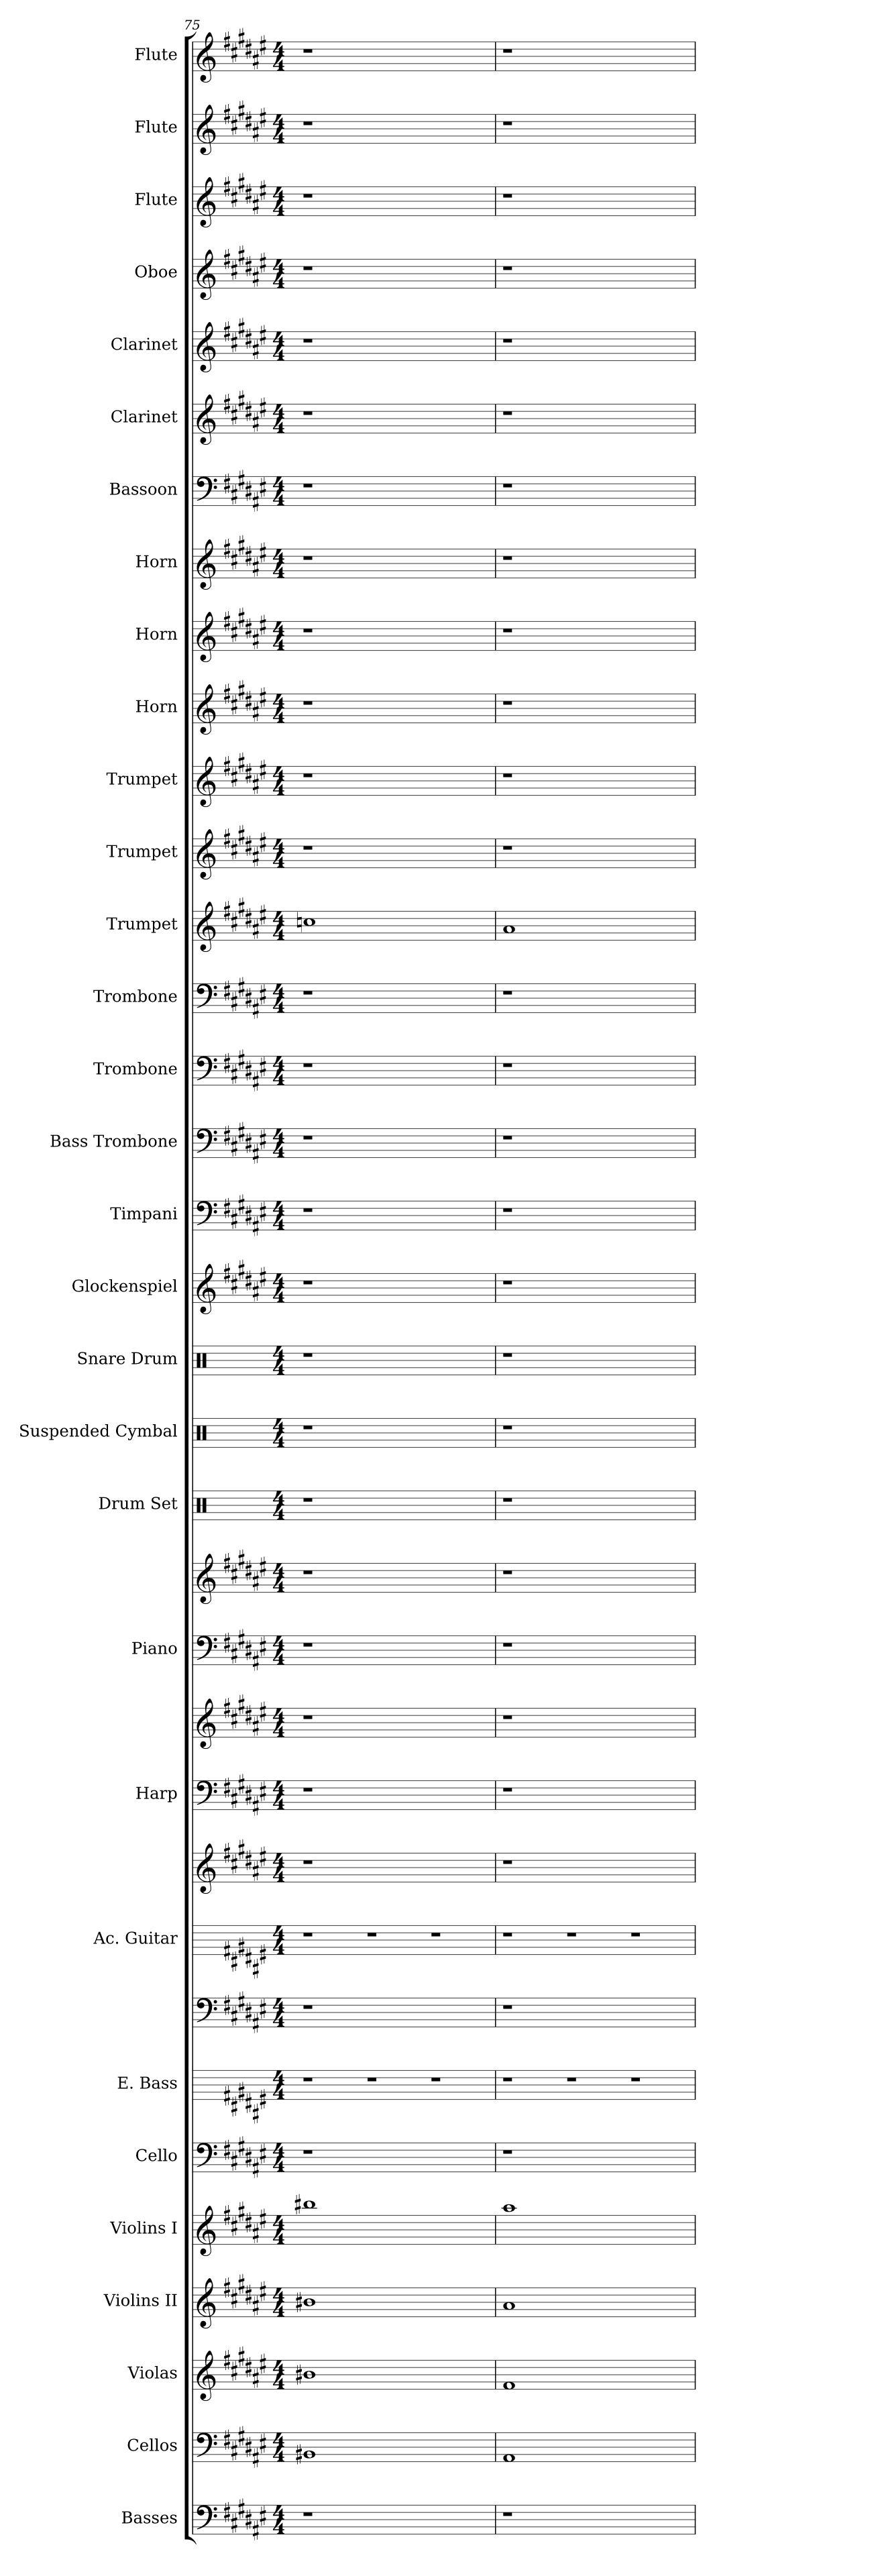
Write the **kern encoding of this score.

**kern	**kern	**kern	**kern	**kern	**kern	**kern	**kern	**kern	**kern	**kern	**kern	**kern	**kern	**kern	**kern	**kern	**kern	**kern	**kern	**kern	**kern	**kern	**kern	**kern	**kern	**kern	**kern	**kern	**kern	**kern	**kern	**kern	**kern	**kern
*part31	*part30	*part29	*part28	*part27	*part26	*part25	*part25	*part24	*part24	*part23	*part23	*part22	*part22	*part21	*part20	*part19	*part18	*part17	*part16	*part15	*part14	*part13	*part12	*part11	*part10	*part9	*part8	*part7	*part6	*part5	*part4	*part3	*part2	*part1
*staff35	*staff34	*staff33	*staff32	*staff31	*staff30	*staff29	*staff28	*staff27	*staff26	*staff25	*staff24	*staff23	*staff22	*staff21	*staff20	*staff19	*staff18	*staff17	*staff16	*staff15	*staff14	*staff13	*staff12	*staff11	*staff10	*staff9	*staff8	*staff7	*staff6	*staff5	*staff4	*staff3	*staff2	*staff1
*I"Basses	*I"Cellos	*I"Violas	*I"Violins II	*I"Violins I	*I"Cello	*I"E. Bass	*	*I"Ac. Guitar	*	*I"Harp	*	*I"Piano	*	*I"Drum Set	*I"Suspended Cymbal	*I"Snare Drum	*I"Glockenspiel	*I"Timpani	*I"Bass Trombone	*I"Trombone	*I"Trombone	*I"Trumpet	*I"Trumpet	*I"Trumpet	*I"Horn	*I"Horn	*I"Horn	*I"Bassoon	*I"Clarinet	*I"Clarinet	*I"Oboe	*I"Flute	*I"Flute	*I"Flute
*	*	*	*	*	*	*	*	*	*	*	*	*	*	*	*I'Cym	*I'Sn Dr	*	*	*	*	*	*	*	*	*	*	*	*	*	*	*	*	*	*
*clefF4	*clefF4	*clefG2	*clefG2	*clefG2	*clefF4	*	*clefF4	*	*clefG2	*clefF4	*clefG2	*clefF4	*clefG2	*clefX	*clefX	*clefX	*clefG2	*clefF4	*clefF4	*clefF4	*clefF4	*clefG2	*clefG2	*clefG2	*clefG2	*clefG2	*clefG2	*clefF4	*clefG2	*clefG2	*clefG2	*clefG2	*clefG2	*clefG2
*ITrd7c12	*	*	*	*	*	*ITrd7c12	*ITrd7c12	*ITrd7c12	*ITrd7c12	*	*	*	*	*	*	*	*ITrd-14c-24	*	*	*	*	*	*	*	*	*	*	*	*	*	*	*ITrd-7c-12	*	*
*k[f#c#g#d#a#e#]	*k[f#c#g#d#a#e#]	*k[f#c#g#d#a#e#]	*k[f#c#g#d#a#e#]	*k[f#c#g#d#a#e#]	*k[f#c#g#d#a#e#]	*k[f#c#g#d#a#e#]	*k[f#c#g#d#a#e#]	*k[f#c#g#d#a#e#]	*k[f#c#g#d#a#e#]	*k[f#c#g#d#a#e#]	*k[f#c#g#d#a#e#]	*k[f#c#g#d#a#e#]	*k[f#c#g#d#a#e#]	*	*	*	*k[f#c#g#d#a#e#]	*k[f#c#g#d#a#e#]	*k[f#c#g#d#a#e#]	*k[f#c#g#d#a#e#]	*k[f#c#g#d#a#e#]	*k[f#c#g#d#a#e#]	*k[f#c#g#d#a#e#]	*k[f#c#g#d#a#e#]	*k[f#c#g#d#a#e#]	*k[f#c#g#d#a#e#]	*k[f#c#g#d#a#e#]	*k[f#c#g#d#a#e#]	*k[f#c#g#d#a#e#]	*k[f#c#g#d#a#e#]	*k[f#c#g#d#a#e#]	*k[f#c#g#d#a#e#]	*k[f#c#g#d#a#e#]	*k[f#c#g#d#a#e#]
*F#:	*F#:	*F#:	*F#:	*F#:	*F#:	*F#:	*F#:	*F#:	*F#:	*F#:	*F#:	*F#:	*F#:	*	*	*	*F#:	*F#:	*F#:	*F#:	*F#:	*F#:	*F#:	*F#:	*F#:	*F#:	*F#:	*F#:	*F#:	*F#:	*F#:	*F#:	*F#:	*F#:
*M4/4	*M4/4	*M4/4	*M4/4	*M4/4	*M4/4	*M4/4	*M4/4	*M4/4	*M4/4	*M4/4	*M4/4	*M4/4	*M4/4	*M4/4	*M4/4	*M4/4	*M4/4	*M4/4	*M4/4	*M4/4	*M4/4	*M4/4	*M4/4	*M4/4	*M4/4	*M4/4	*M4/4	*M4/4	*M4/4	*M4/4	*M4/4	*M4/4	*M4/4	*M4/4
=75	=75	=75	=75	=75	=75	=75	=75	=75	=75	=75	=75	=75	=75	=75	=75	=75	=75	=75	=75	=75	=75	=75	=75	=75	=75	=75	=75	=75	=75	=75	=75	=75	=75	=75
1r	1BB#X	1b#X	1b#X	1bb#X	1r	1r	1r	1r	1r	1r	1r	1r	1r	1r	1r	1r	1r	1r	1r	1r	1r	1ccn	1r	1r	1r	1r	1r	1r	1r	1r	1r	1r	1r	1r
0ryy	0ryy	0ryy	0ryy	0ryy	0ryy	1r	0ryy	1r	0ryy	0ryy	0ryy	0ryy	0ryy	0ryy	0ryy	0ryy	0ryy	0ryy	0ryy	0ryy	0ryy	0ryy	0ryy	0ryy	0ryy	0ryy	0ryy	0ryy	0ryy	0ryy	0ryy	0ryy	0ryy	0ryy
.	.	.	.	.	.	1r	.	1r	.	.	.	.	.	.	.	.	.	.	.	.	.	.	.	.	.	.	.	.	.	.	.	.	.	.
=76	=76	=76	=76	=76	=76	=76	=76	=76	=76	=76	=76	=76	=76	=76	=76	=76	=76	=76	=76	=76	=76	=76	=76	=76	=76	=76	=76	=76	=76	=76	=76	=76	=76	=76
1r	1AA#	1f#	1a#	1aa#	1r	1r	1r	1r	1r	1r	1r	1r	1r	1r	1r	1r	1r	1r	1r	1r	1r	1a#	1r	1r	1r	1r	1r	1r	1r	1r	1r	1r	1r	1r
0ryy	0ryy	0ryy	0ryy	0ryy	0ryy	1r	0ryy	1r	0ryy	0ryy	0ryy	0ryy	0ryy	0ryy	0ryy	0ryy	0ryy	0ryy	0ryy	0ryy	0ryy	0ryy	0ryy	0ryy	0ryy	0ryy	0ryy	0ryy	0ryy	0ryy	0ryy	0ryy	0ryy	0ryy
.	.	.	.	.	.	1r	.	1r	.	.	.	.	.	.	.	.	.	.	.	.	.	.	.	.	.	.	.	.	.	.	.	.	.	.
=	=	=	=	=	=	=	=	=	=	=	=	=	=	=	=	=	=	=	=	=	=	=	=	=	=	=	=	=	=	=	=	=	=	=
*-	*-	*-	*-	*-	*-	*-	*-	*-	*-	*-	*-	*-	*-	*-	*-	*-	*-	*-	*-	*-	*-	*-	*-	*-	*-	*-	*-	*-	*-	*-	*-	*-	*-	*-
